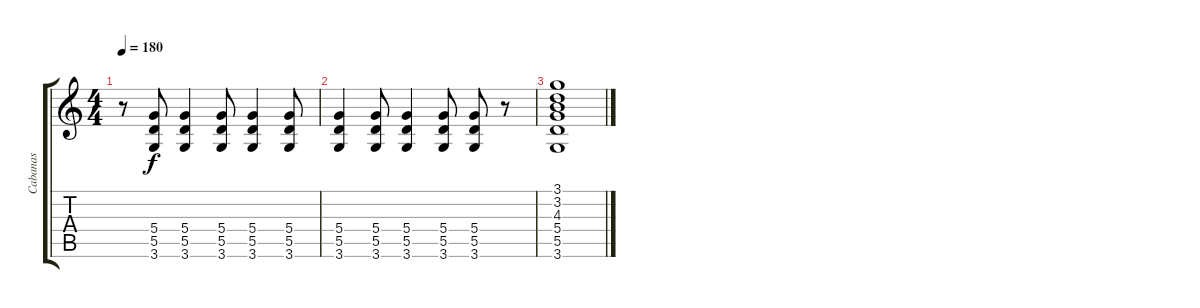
\track ("Cabanas" "Cabanas") {instrument acousticguitarsteel}
\staff {score tabs}
\tuning (E4 B3 G3 D3 A2 E2) {hide}
\ts (4 4)
\tempo 180
\clef g2
\ks c
r.8{dy f} (5.4 5.5 3.6).8 (5.4 5.5 3.6).4 (5.4 5.5 3.6).8 (5.4 5.5 3.6).4 (5.4 5.5 3.6).8 |
(5.4 5.5 3.6).4 (5.4 5.5 3.6).8 (5.4 5.5 3.6).4 (5.4 5.5 3.6).8 (5.4 5.5 3.6).8 r.8 |
(3.1 3.2 4.3 5.4 5.5 3.6).1
